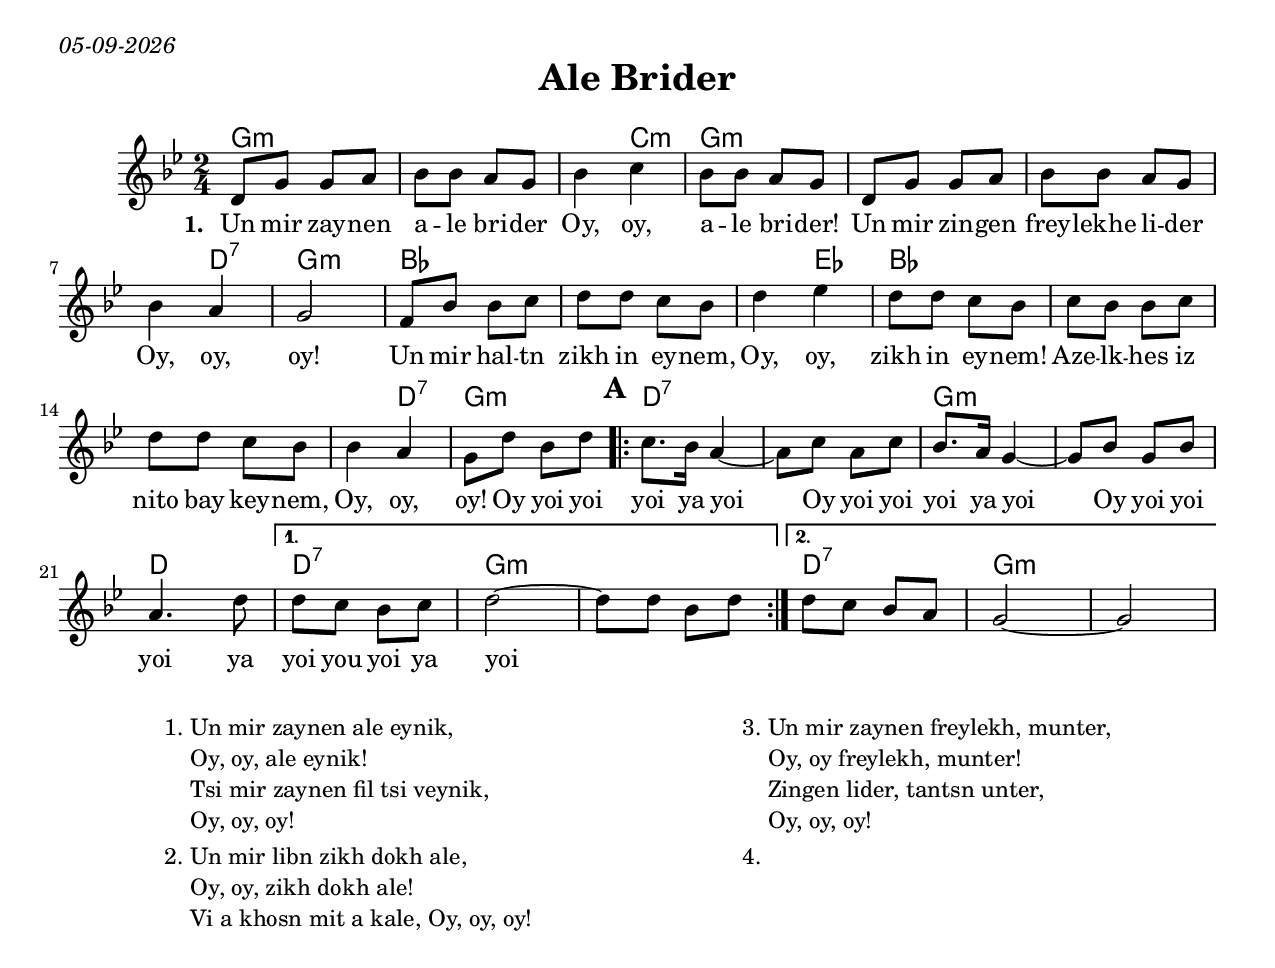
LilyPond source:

\version "2.22.0"
\include "english.ly"
%\pointAndClickOff
\paper{
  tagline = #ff
  print-all-headers = ##t
  #(set-paper-size "letter")
}
date = #(strftime "%d-%m-%Y" (localtime (current-time)))

\markup{ \italic{ \date }  }

%\markup{ Got something to say? }

global = {
  \clef treble
  \key g \minor
  \time 2/4
  \set Score.markFormatter = #format-mark-box-alphabet
}

%#################################### Melody ########################
melody = \relative c' {
  \global
  %\partial 4 g4    %lead in notes


    d8 g g a
    bf bf a g
    bf4 c
    bf8 bf a g

    d8 g g a
    bf8 bf a g
    bf4 a
    g2

    f8 bf bf c
    d8 d c bf
    d4 ef
    d8 d c bf

    c8 bf bf c
    d8 d c bf
    bf4 a
    g8 d' bf d



  \repeat volta 2{
    \mark \default
    c8. bf16 a4~
    a8 c a c
    bf8. a16 g4~
    g8 bf g bf

    a4. d8
  }

  \alternative {
    { d8 c bf c
      d2~
      d8 d bf d}
    {d8 c bf a
     g2~
     g2}
  }

}
%################################# Lyrics #####################
\addlyrics{ \set stanza = #"1. "
            Un mir zay -- nen a -- le bri -- der
            Oy, oy, a -- le bri -- der!
            Un mir zin -- gen frey -- lekhe li -- der
            Oy, oy, oy!

            Un mir hal -- tn zikh in ey -- nem,
            Oy, oy, zikh in ey -- nem!
            Aze -- lk -- hes iz nito bay key -- nem,
            Oy, oy, oy!

            Oy yoi yoi yoi ya yoi
            Oy yoi yoi yoi ya yoi
             Oy yoi yoi yoi ya
             yoi you yoi ya yoi


}
%################################# Chords #######################
harmonies = \chordmode {
  g4*5:m
  c4:m
  g4*7:m
  d4:7
  g2:m

  bf4*5 ef4
  bf4*7 d4:7
  g2:m
  %
  d2*2:7
  g2*2:m
  d2
  %
  d2:7
  g2*2:m
  d2:7
  g2*2:m
}

\score {
  % transpose score below
  %\transpose c d
  <<
    \new ChordNames {
      \set chordChanges = ##f
      \harmonies
    }
    \new Staff   \melody
  >>
  \header{
    title= "Ale Brider"
    subtitle=""
    composer= ""

    instrument =""
    arranger= ""
  }
  \midi{\tempo 4 = 120}
  \layout{indent = 1.0\cm}
}

%\markup{}
\markup {
  %\font-size #2
  \fill-line {
    \hspace #0.1 % distance from left margin
    \column {
      \line { "1."

              \column {
                 "Un mir zaynen ale eynik,"
              "Oy, oy, ale eynik!"
              "Tsi mir zaynen fil tsi veynik,"
              "Oy, oy, oy!"
              }
      }
      \hspace #0.2 % vertical distance between verses
      \line { "2."

              \column {
                  "Un mir libn zikh dokh ale,"
              "Oy, oy, zikh dokh ale!"
              "Vi a khosn mit a kale, Oy, oy, oy!"
              }
      }
    }
    \hspace #0.1  % horiz. distance between columns
    \column {
      \line { "3."
              \column {
                "Un mir zaynen freylekh, munter,"
"Oy, oy freylekh, munter!"
"Zingen lider, tantsn unter,"
"Oy, oy, oy!"
              }
      }
      \hspace #0.2 % distance between verses
      \line { "4."
              \column {
                ""
              }
      }
    }
    \hspace #0.1 % distance to right margin
  }
}

